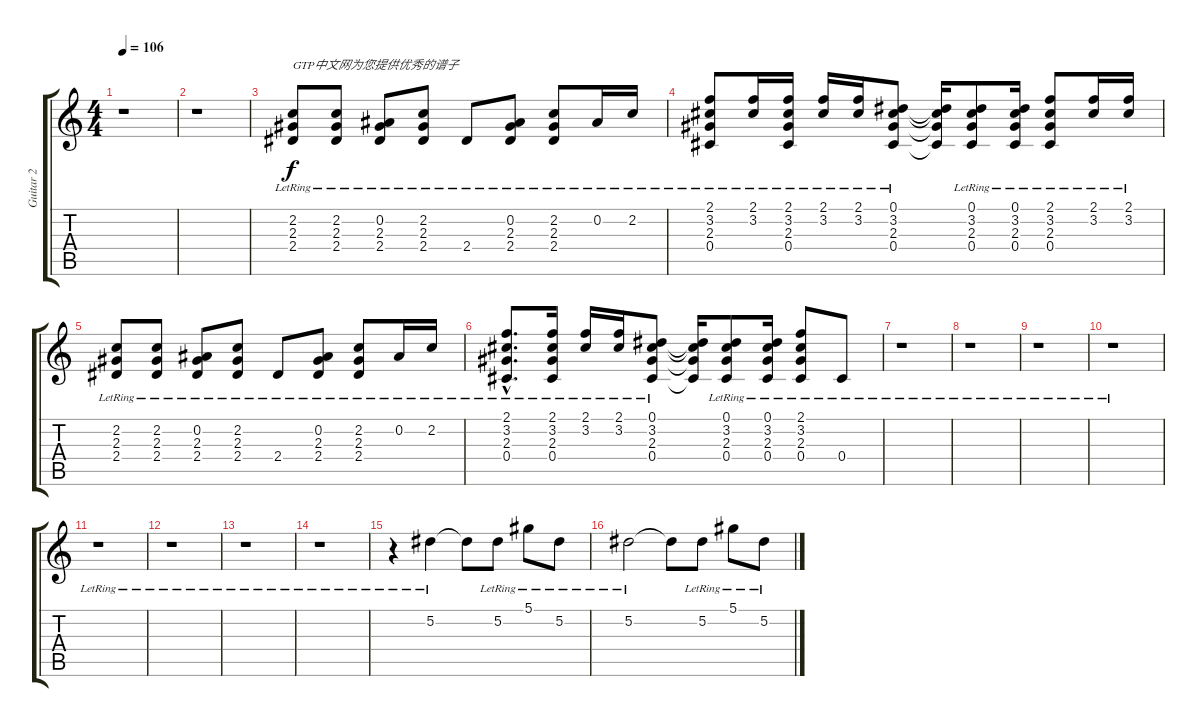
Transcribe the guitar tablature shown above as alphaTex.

\track ("Guitar 2" "Guitar 2") {instrument distortionguitar}
\staff {score tabs}
\tuning (Eb4 Bb3 Gb3 Db3 Ab2 Eb2) {hide}
\ts (4 4)
\tempo 106
\clef g2
\ks c
r.1{dy f} |
r.1 |
(2.2{lr} 2.3{lr} 2.4{lr}).8{txt "GTP中文网为您提供优秀的谱子"} (2.2{lr} 2.3{lr} 2.4{lr}).8 (0.2{lr} 2.3{lr} 2.4{lr}).8 (2.2{lr} 2.3{lr} 2.4{lr}).8 2.4{lr}.8 (0.2{lr} 2.3{lr} 2.4{lr}).8 (2.2{lr} 2.3{lr} 2.4{lr}).8 0.2{lr}.16 2.2{lr}.16 |
(2.1{lr} 3.2{lr} 2.3{lr} 0.4{lr}).8 (2.1{lr} 3.2{lr}).16 (2.1{lr} 3.2{lr} 2.3{lr} 0.4{lr}).16 (2.1{lr} 3.2{lr}).16 (2.1{lr} 3.2{lr}).16 (0.1{lr} 3.2{lr} 2.3{lr} 0.4{lr}).8 (0.1{t} 3.2{t} 2.3{t} 0.4{t}).16 (0.1{lr} 3.2{lr} 2.3{lr} 0.4{lr}).8 (0.1{lr} 3.2{lr} 2.3{lr} 0.4{lr}).16 (2.1{lr} 3.2{lr} 2.3{lr} 0.4{lr}).8 (2.1{lr} 3.2{lr}).16 (2.1{lr} 3.2{lr}).16 |
(2.2{lr} 2.3{lr} 2.4{lr}).8 (2.2{lr} 2.3{lr} 2.4{lr}).8 (0.2{lr} 2.3{lr} 2.4{lr}).8 (2.2{lr} 2.3{lr} 2.4{lr}).8 2.4{lr}.8 (0.2{lr} 2.3{lr} 2.4{lr}).8 (2.2{lr} 2.3{lr} 2.4{lr}).8 0.2{lr}.16 2.2{lr}.16 |
(2.1{hac lr} 3.2{hac lr} 2.3{hac lr} 0.4{hac lr}).8{d} (2.1{lr} 3.2{lr} 2.3{lr} 0.4{lr}).16 (2.1{lr} 3.2{lr}).16 (2.1{lr} 3.2{lr}).16 (0.1{lr} 3.2{lr} 2.3{lr} 0.4{lr}).8 (0.1{t} 3.2{t} 2.3{t} 0.4{t}).16 (0.1{lr} 3.2{lr} 2.3{lr} 0.4{lr}).8 (0.1{lr} 3.2{lr} 2.3{lr} 0.4{lr}).16 (2.1{lr} 3.2{lr} 2.3{lr} 0.4{lr}).8 0.4{lr}.8 |
r.1 |
r.1 |
r.1 |
r.1 |
r.1 |
r.1 |
r.1 |
r.1 |
r.4 5.2{lr}.4 5.2{t}.8 5.2{lr}.8 5.1{lr}.8 5.2{lr}.8 |
5.2{lr}.2 5.2{t}.8 5.2{lr}.8 5.1{lr}.8 5.2{lr}.8
